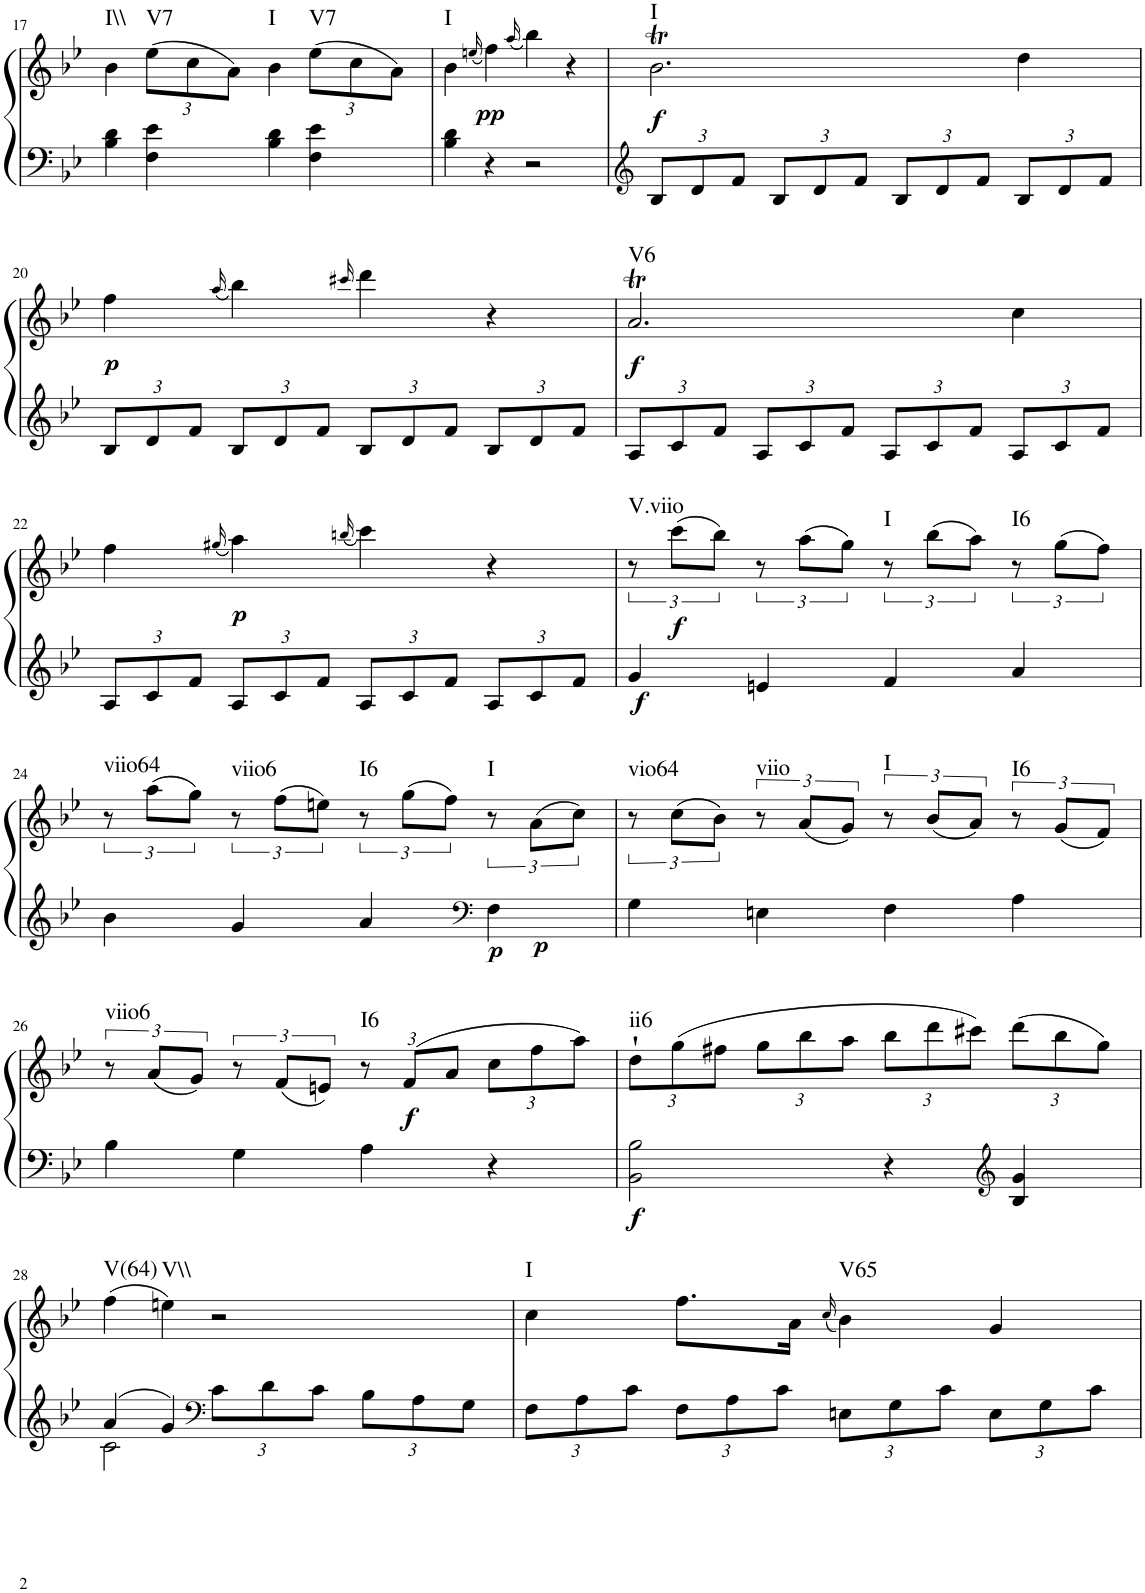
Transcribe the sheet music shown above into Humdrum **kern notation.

**kern	**kern	**dynam	**harte
*part1	*part1	*part1	*part1
*staff2	*staff1	*staff1/2	*
*I"Klavier linke Hand	*	*	*
!!LO:PB:g=z
*clefF4	*clefG2	*	*
*k[b-e-]	*k[b-e-]	*	*
*M2/2	*M2/2	*	*
*met(c|)	*met(c|)	*	*
=17	=17	=17	=17
!	!	!	!LO:H:kt=I\\
4B-\ 4d\	4b-\	.	N
*	*Xbrackettup	*	*
!	!	!	!LO:H:kt=V7
4F\ 4e-\	(12ee-\L	.	N
.	12cc\	.	.
.	12a\J)	.	.
!	!	!	!LO:H:kt=I
4B-\ 4d\	4b-\	.	N
!	!	!	!LO:H:kt=V7
4F\ 4e-\	(12ee-\L	.	N
.	12cc\	.	.
.	12a\J)	.	.
=18	=18	=18	=18
!	!	!	!LO:H:kt=I
4B-\ 4d\	4b-\	.	N
.	(16qeen/	.	.
!	!	!LO:DY:b	!
4r	4ff\)	pp	.
.	(16qaa/	.	.
2r	4bb-\)	.	.
.	4r	.	.
=19	=19	=19	=19
*clefG2	*	*	*
*Xbrackettup	*	*	*
!	!	!LO:DY:b	!LO:H:kt=I
12B-/L	2.b-T\	f	N
12d/	.	.	.
12f/J	.	.	.
12B-/L	.	.	.
12d/	.	.	.
12f/J	.	.	.
12B-/L	.	.	.
12d/	.	.	.
12f/J	.	.	.
12B-/L	4dd\	.	.
12d/	.	.	.
12f/J	.	.	.
!!LO:LB:g=z
=20	=20	=20	=20
!	!	!LO:DY:b	!
12B-/L	4ff\	p	.
12d/	.	.	.
12f/J	.	.	.
.	(16qaa/	.	.
12B-/L	4bb-\)	.	.
12d/	.	.	.
12f/J	.	.	.
.	16qccc#X/	.	.
12B-/L	4ddd\	.	.
12d/	.	.	.
12f/J	.	.	.
12B-/L	4r	.	.
12d/	.	.	.
12f/J	.	.	.
=21	=21	=21	=21
!	!	!LO:DY:b	!LO:H:kt=V6
12A/L	2.at/	f	N
12c/	.	.	.
12f/J	.	.	.
12A/L	.	.	.
12c/	.	.	.
12f/J	.	.	.
12A/L	.	.	.
12c/	.	.	.
12f/J	.	.	.
12A/L	4cc\	.	.
12c/	.	.	.
12f/J	.	.	.
!!LO:LB:g=z
=22	=22	=22	=22
12A/L	4ff\	.	.
12c/	.	.	.
12f/J	.	.	.
.	(16qgg#X/	.	.
!	!	!LO:DY:b	!
12A/L	4aa\)	p	.
12c/	.	.	.
12f/J	.	.	.
.	(16qbbn/	.	.
12A/L	4ccc\)	.	.
12c/	.	.	.
12f/J	.	.	.
12A/L	4r	.	.
12c/	.	.	.
12f/J	.	.	.
=23	=23	=23	=23
*	*brackettup	*	*
!	!	!LO:DY:b=2	!LO:H:kt=V.viio
4g/	12r	f	N
!	!	!LO:DY:b	!
.	(12ccc\L	f	.
.	12bb-\J)	.	.
4en/	12r	.	.
.	(12aa\L	.	.
.	12gg\J)	.	.
!	!	!	!LO:H:kt=I
4f/	12r	.	N
.	(12bb-\L	.	.
.	12aa\J)	.	.
!	!	!	!LO:H:kt=I6
4a/	12r	.	N
.	(12gg\L	.	.
.	12ff\J)	.	.
!!LO:LB:g=z
=24	=24	=24	=24
!	!	!	!LO:H:kt=viio64
4b-\	12r	.	N
.	(12aa\L	.	.
.	12gg\J)	.	.
!	!	!	!LO:H:kt=viio6
4g/	12r	.	N
.	(12ff\L	.	.
.	12een\J)	.	.
!	!	!	!LO:H:kt=I6
4a/	12r	.	N
.	(12gg\L	.	.
.	12ff\J)	.	.
*clefF4	*	*	*
!	!	!LO:DY:b=2	!
!	!	!LO:DY:n=1:b=2	!LO:H:kt=I
4F\	12r	p p	N
.	(12a\L	.	.
.	12cc\J)	.	.
=25	=25	=25	=25
!	!	!	!LO:H:kt=vio64
4G\	12r	.	N
.	(12cc\L	.	.
.	12b-\J)	.	.
!	!	!	!LO:H:kt=viio
4En\	12r	.	N
.	(12a/L	.	.
.	12g/J)	.	.
!	!	!	!LO:H:kt=I
4F\	12r	.	N
.	(12b-/L	.	.
.	12a/J)	.	.
!	!	!	!LO:H:kt=I6
4A\	12r	.	N
.	(12g/L	.	.
.	12f/J)	.	.
!!LO:LB:g=z
=26	=26	=26	=26
!	!	!	!LO:H:kt=viio6
4B-\	12r	.	N
.	(12a/L	.	.
.	12g/J)	.	.
4G\	12r	.	.
.	(12f/L	.	.
.	12en/J)	.	.
*	*Xbrackettup	*	*
!	!	!	!LO:H:kt=I6
4A\	12r	.	N
!	!	!LO:DY:b	!
.	(12f/L	f	.
.	12a/J	.	.
4r	12cc\L	.	.
.	12ff\	.	.
.	12aa\J)	.	.
=27	=27	=27	=27
!	!	!LO:DY:b=2	!LO:H:kt=ii6
2BB-\ 2B-\	12dd`\L	f	N
.	(12gg\	.	.
.	12ff#X\J	.	.
.	12gg\L	.	.
.	12bb-\	.	.
.	12aa\J	.	.
4r	12bb-\L	.	.
.	12ddd\	.	.
.	12ccc#X\J)	.	.
*clefG2	*	*	*
4B-/ 4g/	(12ddd\L	.	.
.	12bb-\	.	.
.	12gg\J)	.	.
!!LO:LB:g=z
=28	=28	=28	=28
*^	*	*	*
!	!	!	!	!LO:H:kt=V(64)
4a/	2c\	(4ff\	.	N
!	!	!	!	!LO:H:kt=V\\
4g/	.	4een\)	.	N
*clefF4	*	*	*	*
12c\L	2ryy	2r	.	.
12d\	.	.	.	.
12c\J	.	.	.	.
12B-\L	.	.	.	.
12A\	.	.	.	.
12G\J	.	.	.	.
*v	*v	*	*	*
=29	=29	=29	=29
!	!	!	!LO:H:kt=I
12F\L	4cc\	.	N
12A\	.	.	.
12c\J	.	.	.
12F\L	8.ff\L	.	.
12A\	.	.	.
12c\J	.	.	.
.	16a\Jk	.	.
.	(16qcc/	.	.
!	!	!	!LO:H:kt=V65
12En\L	4b-\)	.	N
12G\	.	.	.
12c\J	.	.	.
12E\L	4g/	.	.
12G\	.	.	.
12c\J	.	.	.
=	=	=	=
*-	*-	*-	*-
